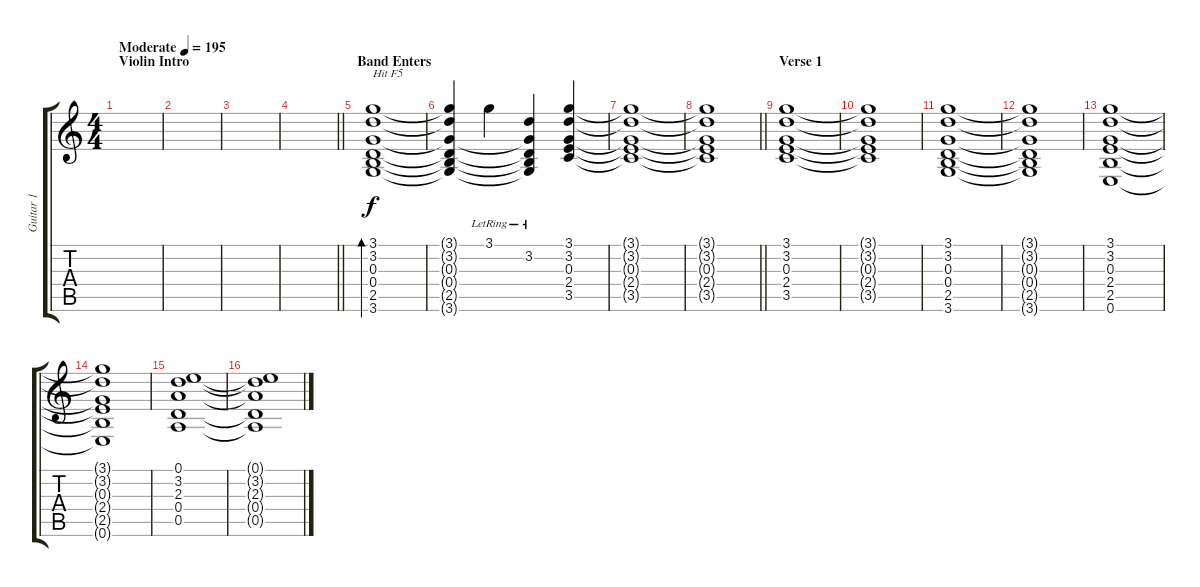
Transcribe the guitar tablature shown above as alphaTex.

\track ("Guitar 1" "Guitar 1") {instrument distortionguitar}
\staff {score tabs}
\tuning (E4 B3 G3 D3 A2 E2) {hide}
\ts (4 4)
\section ("" "Violin Intro")
\tempo (195 "Moderate")
\clef g2
\ks c
|
|
|
\barLineRight lightlight
|
\section ("" "Band Enters")
(3.1 3.2 0.3 0.4 2.5 3.6).1{bd 240 txt "Hit F5"} |
(3.1{t} 3.2{t} 0.3{t} 0.4{t} 2.5{t} 3.6{t}).4 3.1{lr}.4 (3.2{lr} 0.3{t} 0.4{t} 2.5{t} 3.6{t}).4 (3.1 3.2 0.3 2.4 3.5).4 |
(3.1{t} 3.2{t} 0.3{t} 2.4{t} 3.5{t}).1 |
\barLineRight lightlight
(3.1{t} 3.2{t} 0.3{t} 2.4{t} 3.5{t}).1 |
\section ("" "Verse 1")
(3.1 3.2 0.3 2.4 3.5).1 |
(3.1{t} 3.2{t} 0.3{t} 2.4{t} 3.5{t}).1 |
(3.1 3.2 0.3 0.4 2.5 3.6).1 |
(3.1{t} 3.2{t} 0.3{t} 0.4{t} 2.5{t} 3.6{t}).1 |
(3.1 3.2 0.3 2.4 2.5 0.6).1 |
(3.1{t} 3.2{t} 0.3{t} 2.4{t} 2.5{t} 0.6{t}).1 |
(0.1 3.2 2.3 0.4 0.5).1 |
(0.1{t} 3.2{t} 2.3{t} 0.4{t} 0.5{t}).1
